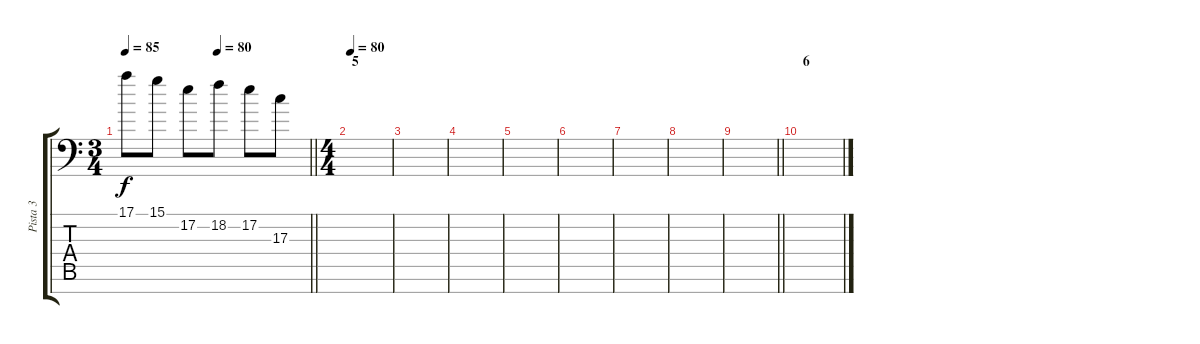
\track ("Pista 3" "Pista 3") {instrument englishhorn}
\staff {score tabs}
\tuning (E4 B3 G3 D3 A2 E2 C-1) {hide}
\ts (3 4)
\tempo 85
\tempo (80 0.5)
\clef f4
\barLineRight lightlight
\ks c
17.1.8{dy f} 15.1.8 17.2.8 18.2.8 17.2.8 17.3.8 |
\ts (4 4)
\section ("" "5")
\tempo 80
|
|
|
|
|
|
|
\barLineRight lightlight
|
\section ("" "6")
